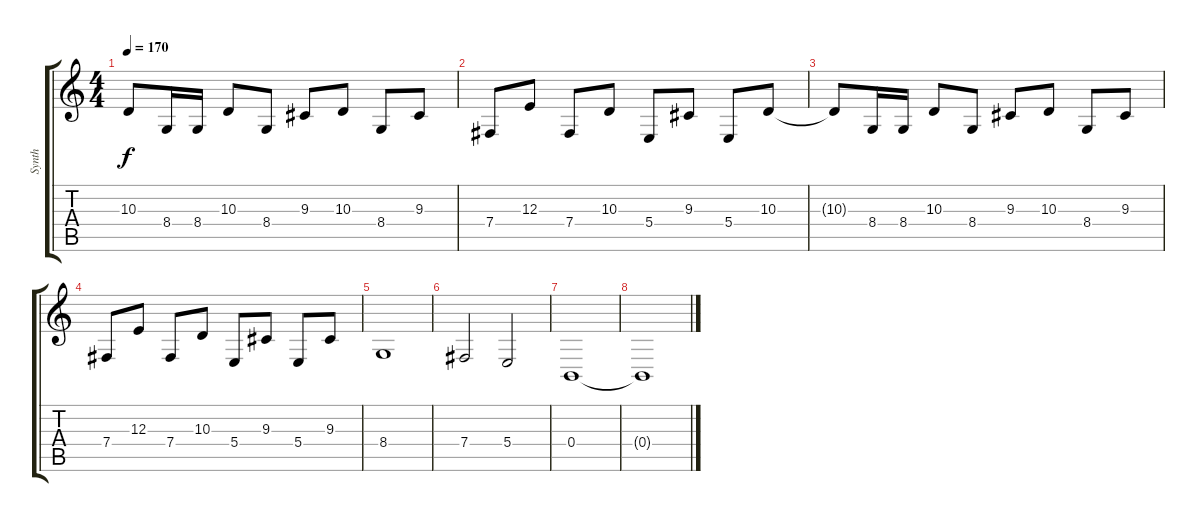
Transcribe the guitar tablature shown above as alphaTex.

\track ("Synth" "Synth") {instrument lead2sawtooth}
\staff {score tabs}
\tuning (Db4 Ab3 E3 B2 Gb2 B1) {hide}
\ts (4 4)
\tempo 170
\clef g2
\ks c
10.3{t}.8{dy f} 8.4.16 8.4.16 10.3.8 8.4.8 9.3.8 10.3.8 8.4.8 9.3.8 |
7.4.8 12.3.8 7.4.8 10.3.8 5.4.8 9.3.8 5.4.8 10.3.8 |
10.3{t}.8 8.4.16 8.4.16 10.3.8 8.4.8 9.3.8 10.3.8 8.4.8 9.3.8 |
7.4.8 12.3.8 7.4.8 10.3.8 5.4.8 9.3.8 5.4.8 9.3.8 |
8.4.1 |
7.4.2 5.4.2 |
0.4.1 |
0.4{t}.1
